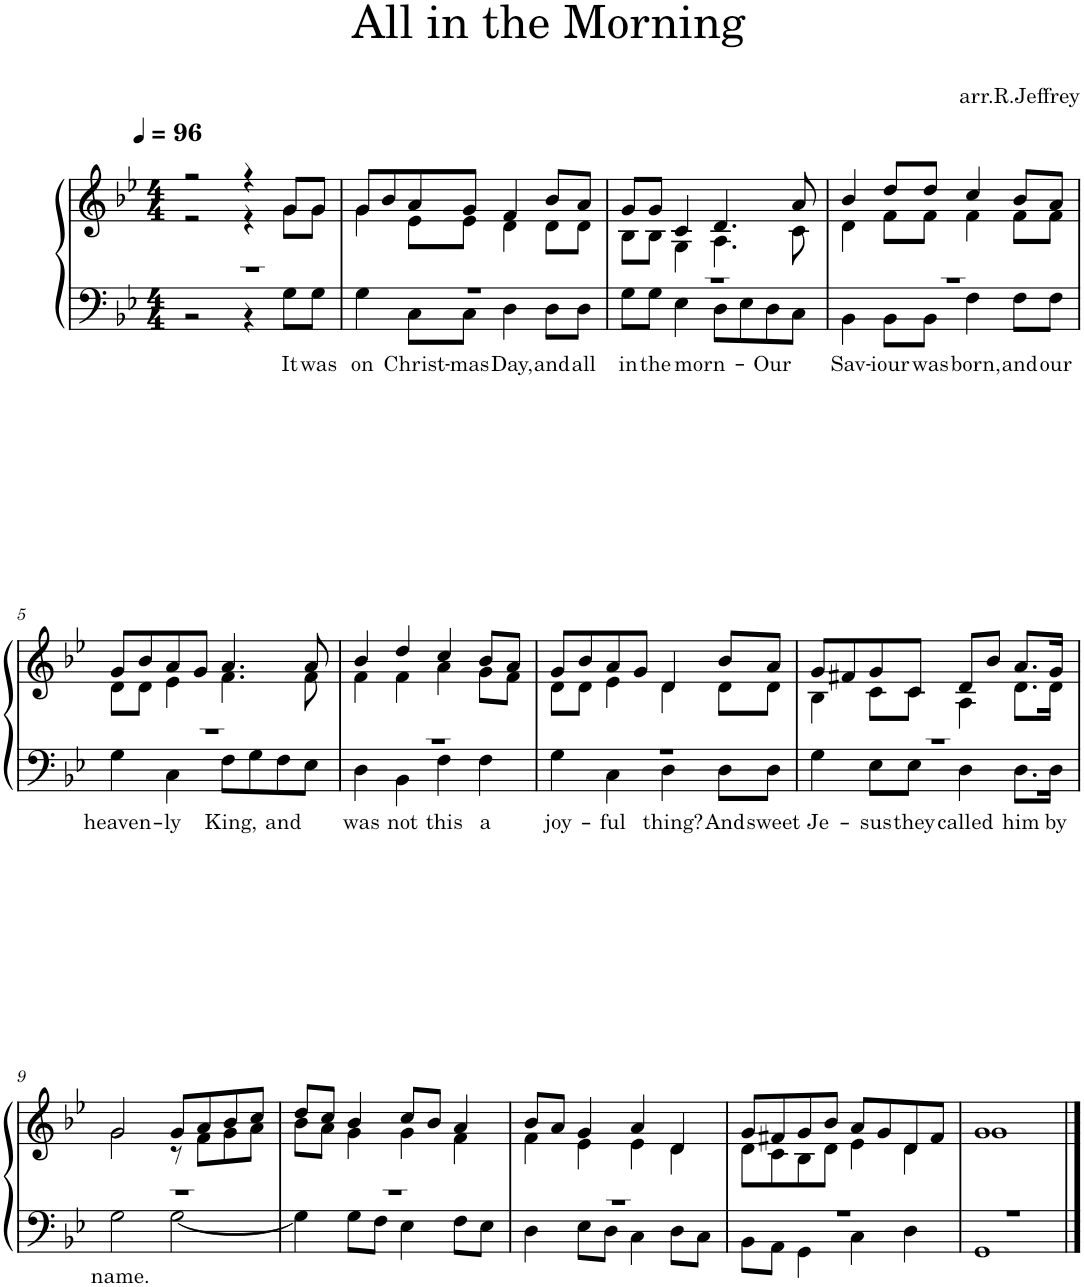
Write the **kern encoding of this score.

**kern	**text	**kern
*part1	*part1	*part1
*staff2	*staff2	*staff1
*I"Piano	*	*
*I'Pno.	*	*
*clefF4	*	*clefG2
*k[b-e-]	*	*k[b-e-]
*M4/4	*	*M4/4
*MM96	*	*MM96
=1	=1	=1
*^	*	*^
1r	2r	.	2r	2r
.	4r	.	4r	4r
!	!	!LO:LY:b	!	!
.	8G\L	It	8g/L	8g\L
!	!	!LO:LY:b	!	!
.	8G\J	was	8g/J	8g\J
=2	=2	=2	=2	=2
!	!	!LO:LY:b	!	!
1r	4G\	on	8g/L	4g\
.	.	.	8b-/	.
!	!	!LO:LY:b	!	!
.	8C\L	Christ-	8a/	8e-\L
!	!	!LO:LY:b	!	!
.	8C\J	-mas	8g/J	8e-\J
!	!	!LO:LY:b	!	!
.	4D\	Day,	4f/	4d\
!	!	!LO:LY:b	!	!
.	8D\L	and	8b-/L	8d\L
!	!	!LO:LY:b	!	!
.	8D\J	all	8a/J	8d\J
=3	=3	=3	=3	=3
!	!	!LO:LY:b	!	!
1r	8G\L	in	8g/L	8B-\L
!	!	!LO:LY:b	!	!
.	8G\J	the	8g/J	8B-\J
!	!	!LO:LY:b	!	!
.	4E-\	morn-	4c/	4G\
.	8D\L	.	4.d/	4.A\
.	8E-\	.	.	.
!	!	!LO:LY:b	!	!
.	8D\	Our	.	.
.	8C\J	.	8a/	8c\
=4	=4	=4	=4	=4
!	!	!LO:LY:b	!	!
1r	4BB-\	Sav-	4b-/	4d\
!	!	!LO:LY:b	!	!
.	8BB-\L	-iour	8dd/L	8f\L
!	!	!LO:LY:b	!	!
.	8BB-\J	was	8dd/J	8f\J
!	!	!LO:LY:b	!	!
.	4F\	born,	4cc/	4f\
!	!	!LO:LY:b	!	!
.	8F\L	and	8b-/L	8f\L
!	!	!LO:LY:b	!	!
.	8F\J	our	8a/J	8f\J
!!LO:LB:g=z	!!
=5	=5	=5	=5	=5
!	!	!LO:LY:b	!	!
1r	4G\	heaven-	8g/L	8d\L
.	.	.	8b-/	8d\J
!	!	!LO:LY:b	!	!
.	4C\	-ly	8a/	4e-\
.	.	.	8g/J	.
!	!	!LO:LY:b	!	!
.	8F\L	King,	4.a/	4.f\
.	8G\	.	.	.
!	!	!LO:LY:b	!	!
.	8F\	and	.	.
.	8E-\J	.	8a/	8f\
=6	=6	=6	=6	=6
!	!	!LO:LY:b	!	!
1r	4D\	was	4b-/	4f\
!	!	!LO:LY:b	!	!
.	4BB-\	not	4dd/	4f\
!	!	!LO:LY:b	!	!
.	4F\	this	4cc/	4a\
!	!	!LO:LY:b	!	!
.	4F\	a	8b-/L	8g\L
.	.	.	8a/J	8f\J
=7	=7	=7	=7	=7
!	!	!LO:LY:b	!	!
1r	4G\	joy-	8g/L	8d\L
.	.	.	8b-/	8d\J
!	!	!LO:LY:b	!	!
.	4C\	-ful	8a/	4e-\
.	.	.	8g/J	.
!	!	!LO:LY:b	!	!
.	4D\	thing?	4d/	4d\
!	!	!LO:LY:b	!	!
.	8D\L	And	8b-/L	8d\L
!	!	!LO:LY:b	!	!
.	8D\J	sweet	8a/J	8d\J
=8	=8	=8	=8	=8
!	!	!LO:LY:b	!	!
1r	4G\	Je-	8g/L	4B-\
.	.	.	8f#X/	.
!	!	!LO:LY:b	!	!
.	8E-\L	-sus	8g/	8c\L
!	!	!LO:LY:b	!	!
.	8E-\J	they	8c/J	8c\J
!	!	!LO:LY:b	!	!
.	4D\	called	8d/L	4A\
.	.	.	8b-/J	.
!	!	!LO:LY:b	!	!
.	8.D\L	him	8.a/L	8.d\L
!	!	!LO:LY:b	!	!
.	16D\Jk	by	16g/Jk	16d\Jk
!!LO:LB:g=z	!!
=9	=9	=9	=9	=9
!	!	!LO:LY:b	!	!
1r	2G\	name.	2g/	2g\
.	[2G\	.	8g/L	8r
.	.	.	8a/	8f\L
.	.	.	8b-/	8g\
.	.	.	8cc/J	8a\J
=10	=10	=10	=10	=10
1r	4G\]	.	8dd/L	8b-\L
.	.	.	8cc/J	8a\J
.	8G\L	.	4b-/	4g\
.	8F\J	.	.	.
.	4E-\	.	8cc/L	4g\
.	.	.	8b-/J	.
.	8F\L	.	4a/	4f\
.	8E-\J	.	.	.
=11	=11	=11	=11	=11
1r	4D\	.	8b-/L	4f\
.	.	.	8a/J	.
.	8E-\L	.	4g/	4e-\
.	8D\J	.	.	.
.	4C\	.	4a/	4e-\
.	8D\L	.	4d/	4d\
.	8C\J	.	.	.
=12	=12	=12	=12	=12
1r	8BB-\L	.	8g/L	8d\L
.	8AA\J	.	8f#X/	8c\
.	4GG\	.	8g/	8B-\
.	.	.	8b-/J	8d\J
.	4C\	.	8a/L	4e-\
.	.	.	8g/	.
.	4D\	.	8d/	4d\
.	.	.	8f#/J	.
=13	=13	=13	=13	=13
1r	1GG	.	1g	1g
*v	*v	*	*	*
*	*	*v	*v
==	==	==
*-	*-	*-
